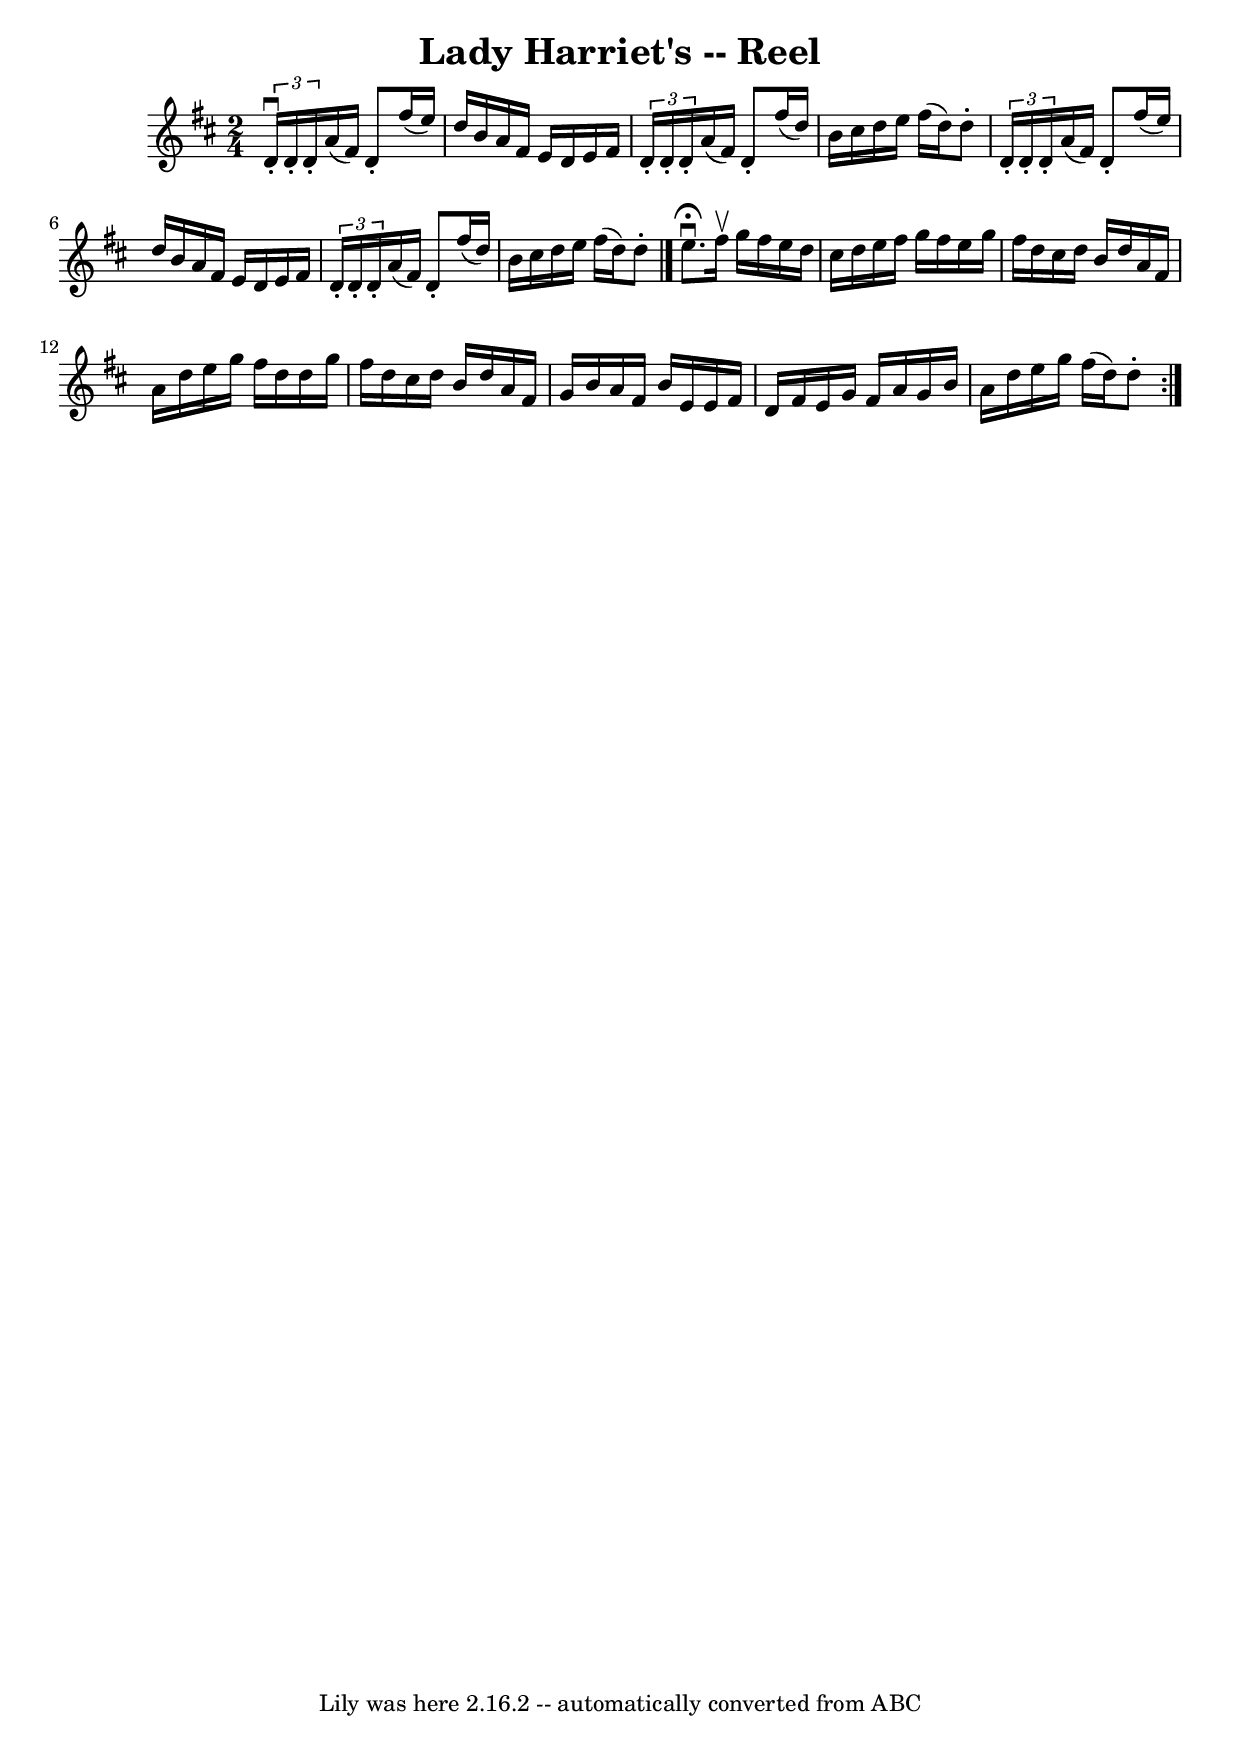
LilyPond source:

\version "2.7.40"
\include "Mammoth.ily"
\header {
	book = "Ryan's Mammoth Collection"
	crossRefNumber = "1"
	footnotes = "\\\\248"
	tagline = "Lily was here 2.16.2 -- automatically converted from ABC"
	title = "Lady Harriet's -- Reel"
}
voicedefault =  {
\set Score.defaultBarType = "empty"

\time 2/4 \key d \major   \times 2/3 { d'16^\downbow-. d'16 -. d'16 -. } 
 a'16 (fis'16) d'8 -. fis''16 (e''16)   |
 d''16    
b'16 a'16 fis'16 e'16 d'16 e'16 fis'16    |
   
\times 2/3 { d'16 -. d'16 -. d'16 -. } a'16 (fis'16) d'8 -.   
fis''16 (d''16)   |
 b'16 cis''16 d''16 e''16    
fis''16 (d''16) d''8 -.   |
     \times 2/3 { d'16 -. d'16 -. 
 d'16 -. } a'16 (fis'16) d'8 -. fis''16 (e''16)   |
   
d''16 b'16 a'16 fis'16 e'16 d'16 e'16 fis'16    |
   
\times 2/3 { d'16 -. d'16 -. d'16 -. } a'16 (fis'16) d'8 -.   
fis''16 (d''16)   |
 b'16 cis''16 d''16 e''16    
fis''16 (d''16) d''8 -.   \bar "|."     \repeat volta 2 { e''8. 
^\fermata^\downbow fis''16^\upbow g''16 fis''16 e''16 d''16    
|
 cis''16 d''16 e''16 fis''16 g''16 fis''16 e''16    
g''16    |
 fis''16 d''16 cis''16 d''16 b'16 d''16    
a'16 fis'16    |
 a'16 d''16 e''16 g''16 fis''16    
d''16 d''16 g''16    |
 fis''16 d''16 cis''16 d''16    
b'16 d''16 a'16 fis'16    |
 g'16 b'16 a'16 fis'16    
b'16 e'16 e'16 fis'16    |
 d'16 fis'16 e'16 g'16    
fis'16 a'16 g'16 b'16    |
 a'16 d''16 e''16 g''16    
fis''16 (d''16) d''8 -.     }   
}

\score{
    <<

	\context Staff="default"
	{
	    \voicedefault 
	}

    >>
	\layout {
	}
	\midi {}
}
